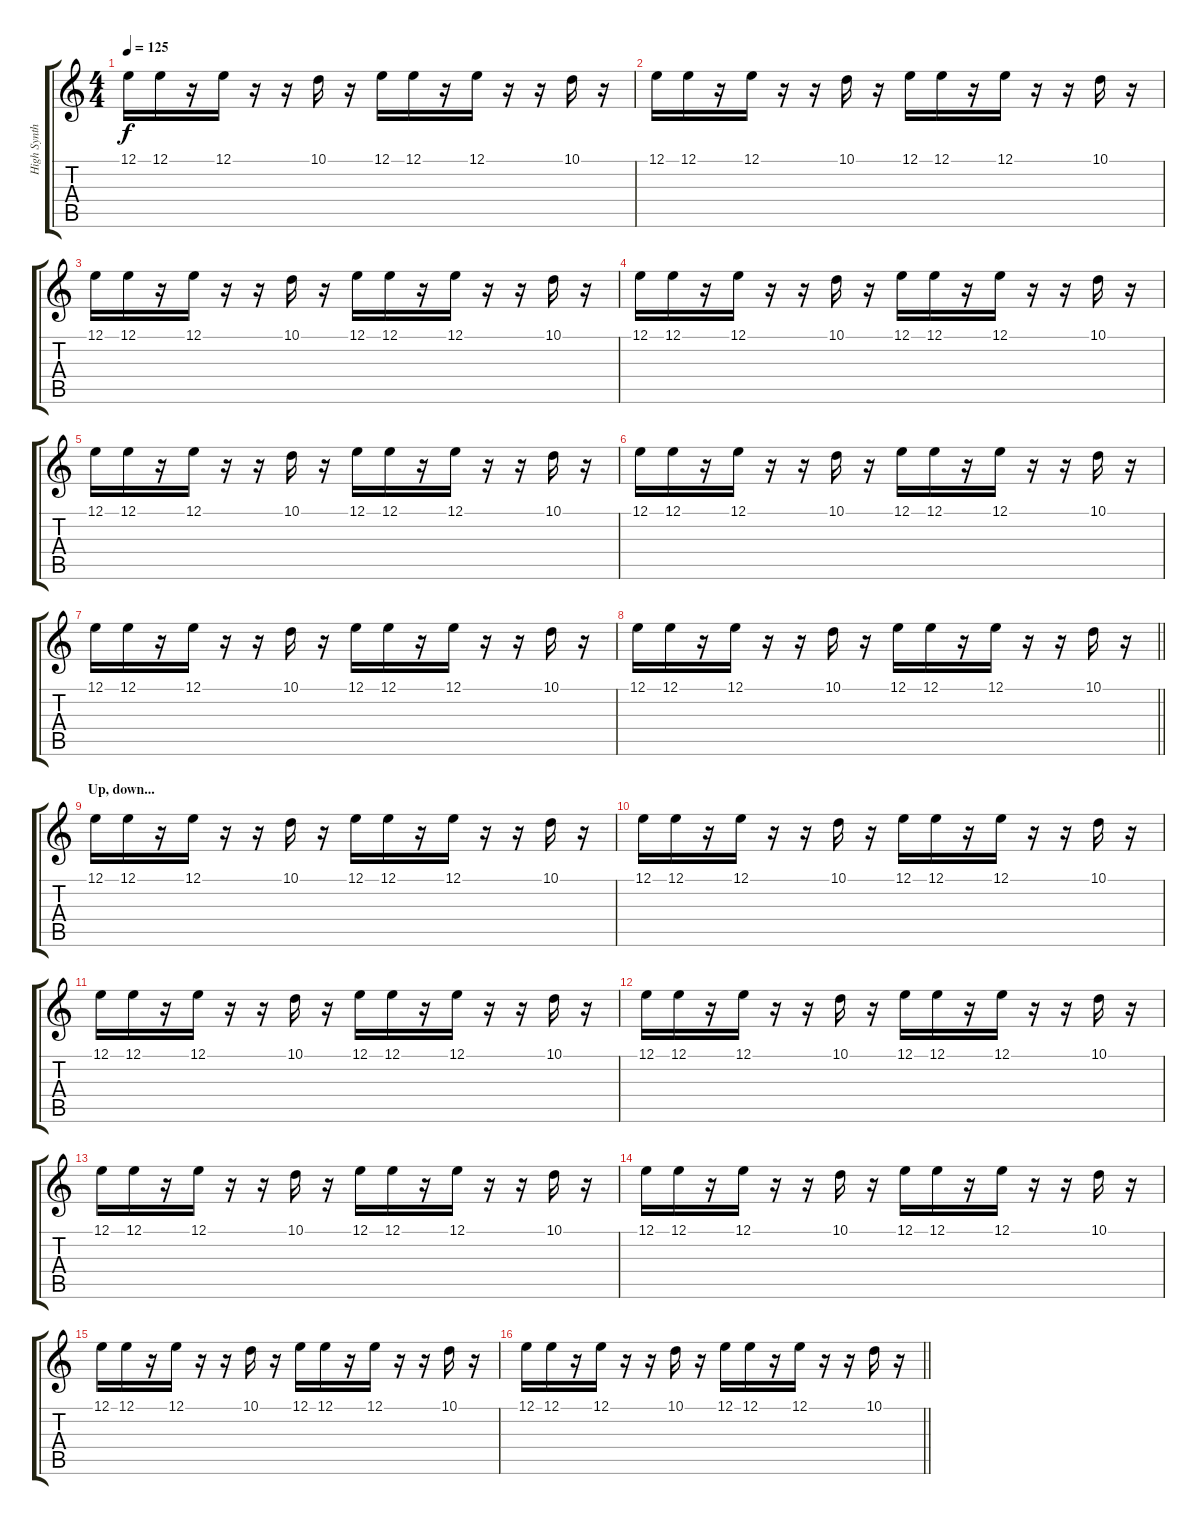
\track ("High Synth (Gillian)" "High Synth") {instrument lead8bassandlead}
\staff {score tabs}
\tuning (E4 B3 G3 D3 A2 E2) {hide}
\ts (4 4)
\tempo 125
\clef g2
\ks c
12.1.16{dy f} 12.1.16 r.16 12.1.16 r.16 r.16 10.1.16 r.16 12.1.16 12.1.16 r.16 12.1.16 r.16 r.16 10.1.16 r.16 |
12.1.16 12.1.16 r.16 12.1.16 r.16 r.16 10.1.16 r.16 12.1.16 12.1.16 r.16 12.1.16 r.16 r.16 10.1.16 r.16 |
12.1.16 12.1.16 r.16 12.1.16 r.16 r.16 10.1.16 r.16 12.1.16 12.1.16 r.16 12.1.16 r.16 r.16 10.1.16 r.16 |
12.1.16 12.1.16 r.16 12.1.16 r.16 r.16 10.1.16 r.16 12.1.16 12.1.16 r.16 12.1.16 r.16 r.16 10.1.16 r.16 |
12.1.16 12.1.16 r.16 12.1.16 r.16 r.16 10.1.16 r.16 12.1.16 12.1.16 r.16 12.1.16 r.16 r.16 10.1.16 r.16 |
12.1.16 12.1.16 r.16 12.1.16 r.16 r.16 10.1.16 r.16 12.1.16 12.1.16 r.16 12.1.16 r.16 r.16 10.1.16 r.16 |
12.1.16 12.1.16 r.16 12.1.16 r.16 r.16 10.1.16 r.16 12.1.16 12.1.16 r.16 12.1.16 r.16 r.16 10.1.16 r.16 |
\barLineRight lightlight
12.1.16 12.1.16 r.16 12.1.16 r.16 r.16 10.1.16 r.16 12.1.16 12.1.16 r.16 12.1.16 r.16 r.16 10.1.16 r.16 |
\section ("" "Up, down...")
12.1.16 12.1.16 r.16 12.1.16 r.16 r.16 10.1.16 r.16 12.1.16 12.1.16 r.16 12.1.16 r.16 r.16 10.1.16 r.16 |
12.1.16 12.1.16 r.16 12.1.16 r.16 r.16 10.1.16 r.16 12.1.16 12.1.16 r.16 12.1.16 r.16 r.16 10.1.16 r.16 |
12.1.16 12.1.16 r.16 12.1.16 r.16 r.16 10.1.16 r.16 12.1.16 12.1.16 r.16 12.1.16 r.16 r.16 10.1.16 r.16 |
12.1.16 12.1.16 r.16 12.1.16 r.16 r.16 10.1.16 r.16 12.1.16 12.1.16 r.16 12.1.16 r.16 r.16 10.1.16 r.16 |
12.1.16 12.1.16 r.16 12.1.16 r.16 r.16 10.1.16 r.16 12.1.16 12.1.16 r.16 12.1.16 r.16 r.16 10.1.16 r.16 |
12.1.16 12.1.16 r.16 12.1.16 r.16 r.16 10.1.16 r.16 12.1.16 12.1.16 r.16 12.1.16 r.16 r.16 10.1.16 r.16 |
12.1.16 12.1.16 r.16 12.1.16 r.16 r.16 10.1.16 r.16 12.1.16 12.1.16 r.16 12.1.16 r.16 r.16 10.1.16 r.16 |
\barLineRight lightlight
12.1.16 12.1.16 r.16 12.1.16 r.16 r.16 10.1.16 r.16 12.1.16 12.1.16 r.16 12.1.16 r.16 r.16 10.1.16 r.16
